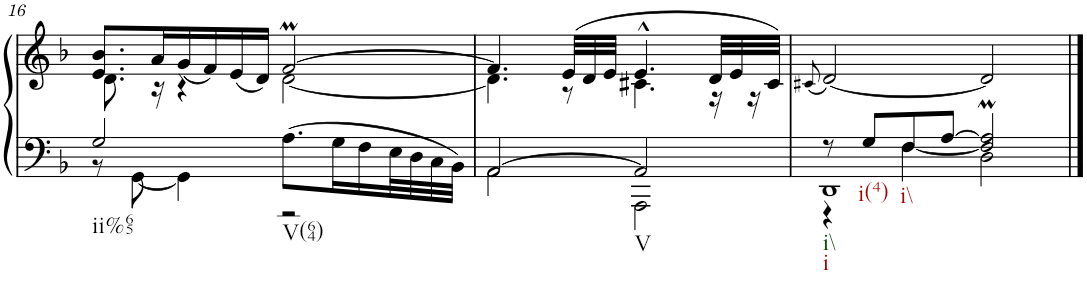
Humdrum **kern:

**kern	**kern
*part1	*part1
*staff2	*staff1
*I"Clavecin	*
!!LO:PB:g=z
*clefF4	*clefG2
*k[b-]	*k[b-]
*d:	*d:
*M4/4	*M4/4
*met(c)	*met(c)
=16	=16
*^	*^
!LO:TX:b:t=ii%65	!	!	!
2G/	8r	8.e/ 8.b-/L	8.d\
.	[8GG\	.	.
.	.	16a/L	16r
.	4GG\]	(<16g/	4r
.	.	16f/)	.
.	.	(<16e/	.
.	.	16d/JJ)	.
!LO:TX:b:t=V(64)	!	!	!
8.A\L	2r	[2fM/	[2d\
16G\L	.	.	.
*Xtuplet	*	*	*
12F\	.	.	.
24E\L	.	.	.
24D\	.	.	.
24C\	.	.	.
24BB-\JJJ	.	.	.
=17	=17	=17	=17
[2AA/	2AA\	4.f/]	4.d\]
*	*	*Xtuplet	*
.	.	(>24e/LLL	8r
.	.	24d/	.
.	.	24e/JJJ	.
!LO:TX:b:t=V	!	!	!
2AA/]	2AAA\	4.e^^/	4.c#X\
.	.	24d/LLL	16r
.	.	24e/	.
.	.	.	16r
.	.	24c#/JJJ)	.
*v	*v	*	*
*	*v	*v
=18	=18
.	(<8qc#X/
*^	*
*	*^	*
!LO:TX:b:t=i\\	!	!	!
!LO:TX:b:t=i	!	!	!
8r	1DD	4r	[2d/)
!LO:TX:b:t=i(4)	!	!	!
8G/L	.	.	.
!LO:TX:b:t=i\\	!	!	!
8F/	.	[4F\	.
[8A/J	.	.	.
2F/]M 2A/]M	.	2D\	2d/]
*v	*v	*v	*
==	==
*-	*-
